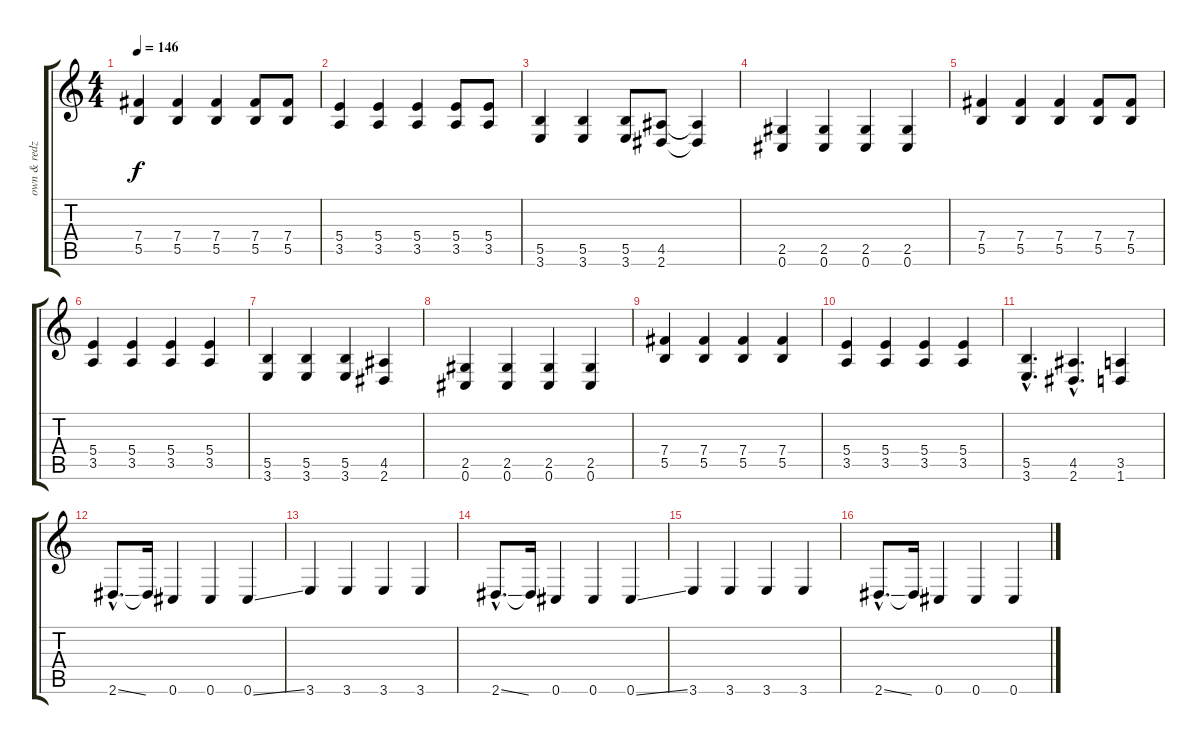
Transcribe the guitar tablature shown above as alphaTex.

\track ("own & redz" "own & redz") {instrument distortionguitar}
\staff {score tabs}
\tuning (Db4 Ab3 E3 B2 Gb2 Db2) {hide}
\ts (4 4)
\tempo 146
\clef g2
\ks c
(7.4 5.5).4{dy f} (7.4 5.5).4 (7.4 5.5).4 (7.4 5.5).8 (7.4 5.5).8 |
(5.4 3.5).4 (5.4 3.5).4 (5.4 3.5).4 (5.4 3.5).8 (5.4 3.5).8 |
(5.5 3.6).4 (5.5 3.6).4 (5.5 3.6).8 (4.5 2.6).8 (4.5{t} 2.6{t}).4 |
(2.5 0.6).4 (2.5 0.6).4 (2.5 0.6).4 (2.5 0.6).4 |
(7.4 5.5).4 (7.4 5.5).4 (7.4 5.5).4 (7.4 5.5).8 (7.4 5.5).8 |
(5.4 3.5).4 (5.4 3.5).4 (5.4 3.5).4 (5.4 3.5).4 |
(5.5 3.6).4 (5.5 3.6).4 (5.5 3.6).4 (4.5 2.6).4 |
(2.5 0.6).4 (2.5 0.6).4 (2.5 0.6).4 (2.5 0.6).4 |
(7.4 5.5).4 (7.4 5.5).4 (7.4 5.5).4 (7.4 5.5).4 |
(5.4 3.5).4 (5.4 3.5).4 (5.4 3.5).4 (5.4 3.5).4 |
(5.5{hac} 3.6{hac}).4{d} (4.5{hac} 2.6{hac}).4{d} (3.5 1.6).4 |
2.6{ss hac}.8{d} 2.6{t}.16 0.6.4 0.6.4 0.6{ss}.4 |
3.6.4 3.6.4 3.6.4 3.6.4 |
2.6{ss hac}.8{d} 2.6{t}.16 0.6.4 0.6.4 0.6{ss}.4 |
3.6.4 3.6.4 3.6.4 3.6.4 |
2.6{ss hac}.8{d} 2.6{t}.16 0.6.4 0.6.4 0.6{ss}.4
